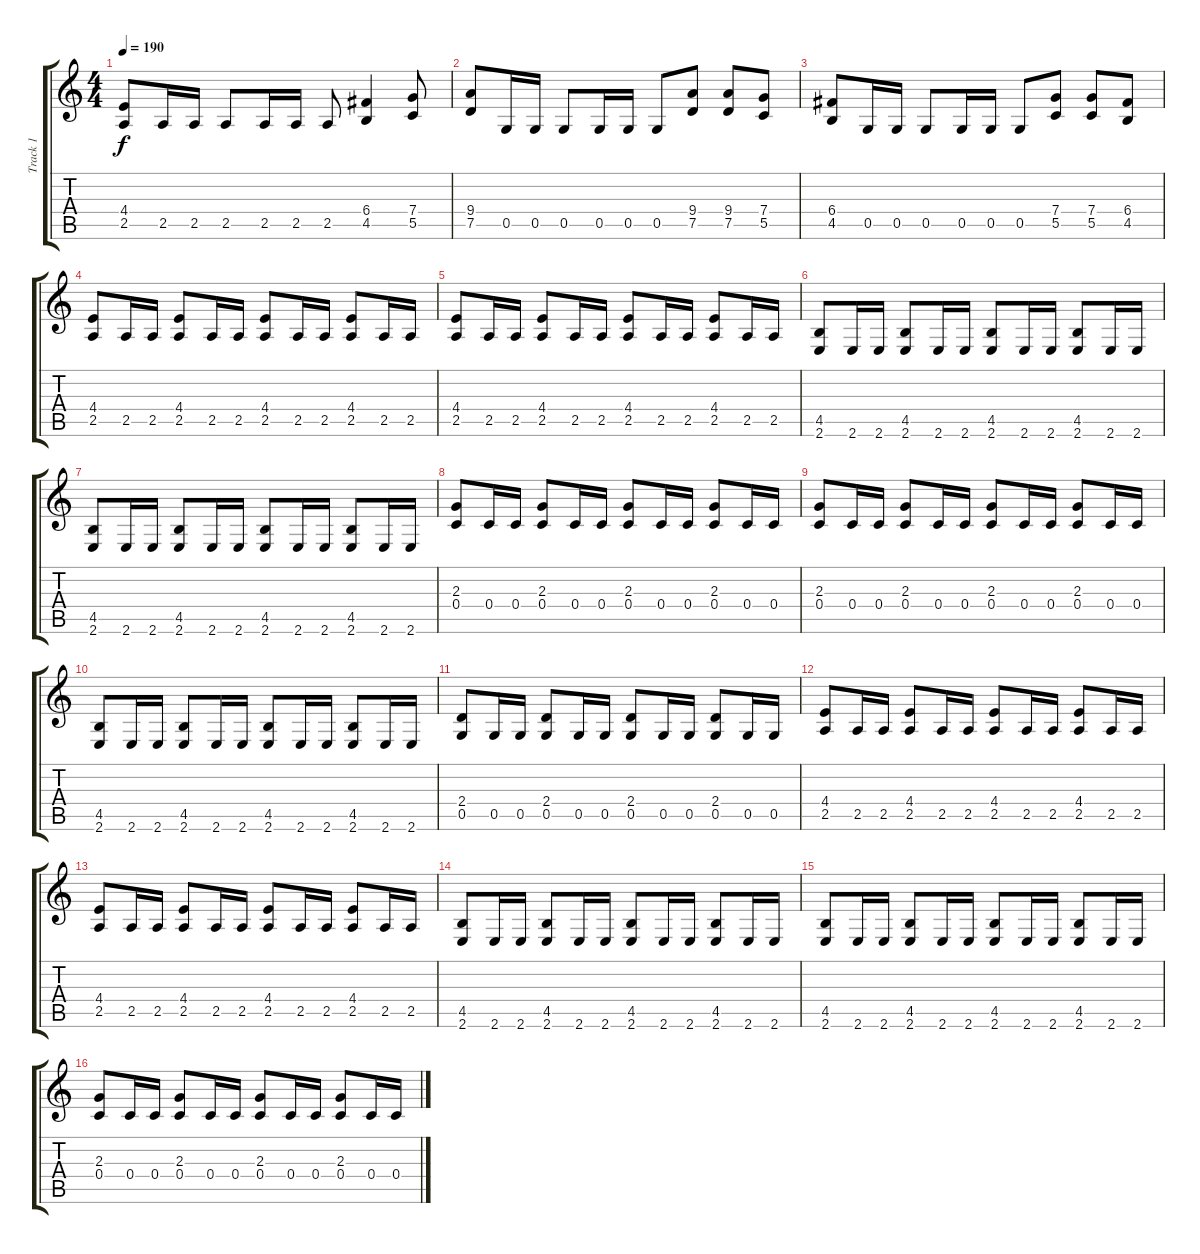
\track ("Track 1" "Track 1") {instrument distortionguitar}
\staff {score tabs}
\tuning (D4 A3 F3 C3 G2 D2) {hide}
\ts (4 4)
\tempo 190
\clef g2
\ks c
(4.4 2.5).8{dy f} 2.5.16 2.5.16 2.5.8 2.5.16 2.5.16 2.5.8 (6.4 4.5).4 (7.4 5.5).8 |
(9.4 7.5).8 0.5.16 0.5.16 0.5.8 0.5.16 0.5.16 0.5.8 (9.4 7.5).8 (9.4 7.5).8 (7.4 5.5).8 |
(6.4 4.5).8 0.5.16 0.5.16 0.5.8 0.5.16 0.5.16 0.5.8 (7.4 5.5).8 (7.4 5.5).8 (6.4 4.5).8 |
(4.4 2.5).8 2.5.16 2.5.16 (4.4 2.5).8 2.5.16 2.5.16 (4.4 2.5).8 2.5.16 2.5.16 (4.4 2.5).8 2.5.16 2.5.16 |
(4.4 2.5).8 2.5.16 2.5.16 (4.4 2.5).8 2.5.16 2.5.16 (4.4 2.5).8 2.5.16 2.5.16 (4.4 2.5).8 2.5.16 2.5.16 |
(4.5 2.6).8 2.6.16 2.6.16 (4.5 2.6).8 2.6.16 2.6.16 (4.5 2.6).8 2.6.16 2.6.16 (4.5 2.6).8 2.6.16 2.6.16 |
(4.5 2.6).8 2.6.16 2.6.16 (4.5 2.6).8 2.6.16 2.6.16 (4.5 2.6).8 2.6.16 2.6.16 (4.5 2.6).8 2.6.16 2.6.16 |
(2.3 0.4).8 0.4.16 0.4.16 (2.3 0.4).8 0.4.16 0.4.16 (2.3 0.4).8 0.4.16 0.4.16 (2.3 0.4).8 0.4.16 0.4.16 |
(2.3 0.4).8 0.4.16 0.4.16 (2.3 0.4).8 0.4.16 0.4.16 (2.3 0.4).8 0.4.16 0.4.16 (2.3 0.4).8 0.4.16 0.4.16 |
(4.5 2.6).8 2.6.16 2.6.16 (4.5 2.6).8 2.6.16 2.6.16 (4.5 2.6).8 2.6.16 2.6.16 (4.5 2.6).8 2.6.16 2.6.16 |
(2.4 0.5).8 0.5.16 0.5.16 (2.4 0.5).8 0.5.16 0.5.16 (2.4 0.5).8 0.5.16 0.5.16 (2.4 0.5).8 0.5.16 0.5.16 |
(4.4 2.5).8 2.5.16 2.5.16 (4.4 2.5).8 2.5.16 2.5.16 (4.4 2.5).8 2.5.16 2.5.16 (4.4 2.5).8 2.5.16 2.5.16 |
(4.4 2.5).8 2.5.16 2.5.16 (4.4 2.5).8 2.5.16 2.5.16 (4.4 2.5).8 2.5.16 2.5.16 (4.4 2.5).8 2.5.16 2.5.16 |
(4.5 2.6).8 2.6.16 2.6.16 (4.5 2.6).8 2.6.16 2.6.16 (4.5 2.6).8 2.6.16 2.6.16 (4.5 2.6).8 2.6.16 2.6.16 |
(4.5 2.6).8 2.6.16 2.6.16 (4.5 2.6).8 2.6.16 2.6.16 (4.5 2.6).8 2.6.16 2.6.16 (4.5 2.6).8 2.6.16 2.6.16 |
(2.3 0.4).8 0.4.16 0.4.16 (2.3 0.4).8 0.4.16 0.4.16 (2.3 0.4).8 0.4.16 0.4.16 (2.3 0.4).8 0.4.16 0.4.16
